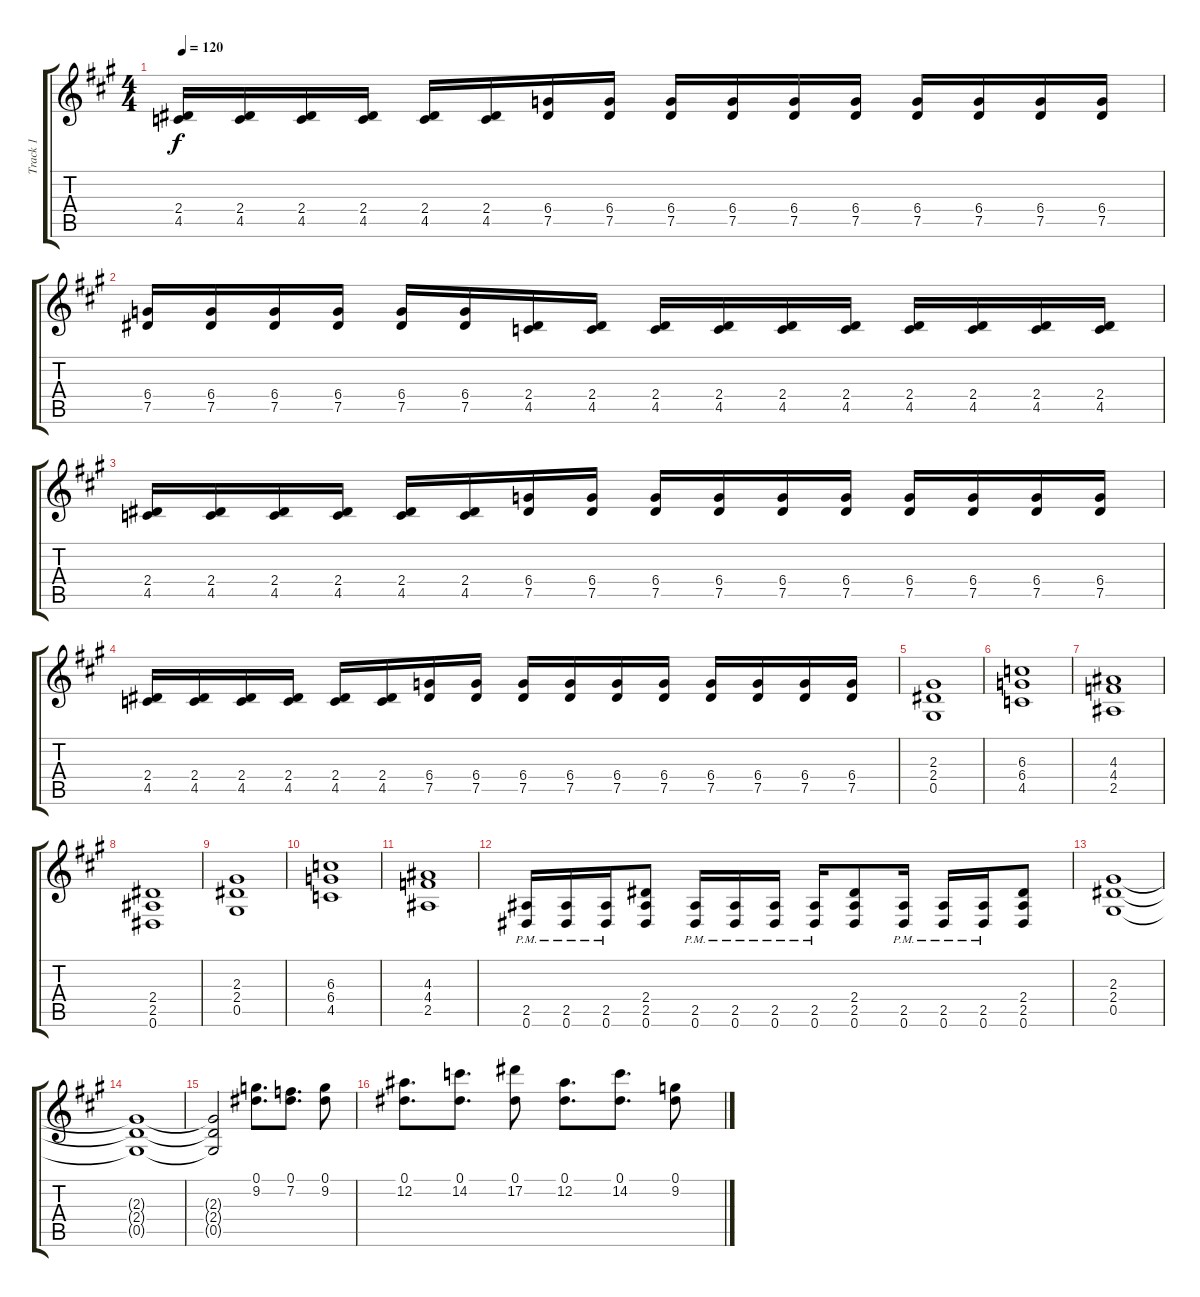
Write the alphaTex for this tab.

\track ("Track 1" "Track 1") {instrument distortionguitar}
\staff {score tabs}
\tuning (Eb4 Bb3 Gb3 Db3 Ab2 Eb2) {hide}
\ts (4 4)
\tempo 120
\clef g2
\ks a
(2.4 4.5).16{dy f} (2.4 4.5).16 (2.4 4.5).16 (2.4 4.5).16 (2.4 4.5).16 (2.4 4.5).16 (6.4 7.5).16 (6.4 7.5).16 (6.4 7.5).16 (6.4 7.5).16 (6.4 7.5).16 (6.4 7.5).16 (6.4 7.5).16 (6.4 7.5).16 (6.4 7.5).16 (6.4 7.5).16 |
(6.4 7.5).16 (6.4 7.5).16 (6.4 7.5).16 (6.4 7.5).16 (6.4 7.5).16 (6.4 7.5).16 (2.4 4.5).16 (2.4 4.5).16 (2.4 4.5).16 (2.4 4.5).16 (2.4 4.5).16 (2.4 4.5).16 (2.4 4.5).16 (2.4 4.5).16 (2.4 4.5).16 (2.4 4.5).16 |
(2.4 4.5).16 (2.4 4.5).16 (2.4 4.5).16 (2.4 4.5).16 (2.4 4.5).16 (2.4 4.5).16 (6.4 7.5).16 (6.4 7.5).16 (6.4 7.5).16 (6.4 7.5).16 (6.4 7.5).16 (6.4 7.5).16 (6.4 7.5).16 (6.4 7.5).16 (6.4 7.5).16 (6.4 7.5).16 |
(2.4 4.5).16 (2.4 4.5).16 (2.4 4.5).16 (2.4 4.5).16 (2.4 4.5).16 (2.4 4.5).16 (6.4 7.5).16 (6.4 7.5).16 (6.4 7.5).16 (6.4 7.5).16 (6.4 7.5).16 (6.4 7.5).16 (6.4 7.5).16 (6.4 7.5).16 (6.4 7.5).16 (6.4 7.5).16 |
(2.3 2.4 0.5).1 |
(6.3 6.4 4.5).1 |
(4.3 4.4 2.5).1 |
(2.4 2.5 0.6).1 |
(2.3 2.4 0.5).1 |
(6.3 6.4 4.5).1 |
(4.3 4.4 2.5).1 |
(2.5{pm} 0.6{pm}).16 (2.5{pm} 0.6{pm}).16 (2.5{pm} 0.6{pm}).16 (2.4 2.5 0.6).8 (2.5{pm} 0.6{pm}).16 (2.5{pm} 0.6{pm}).16 (2.5{pm} 0.6{pm}).16 (2.5{pm} 0.6{pm}).16 (2.4 2.5 0.6).8 (2.5{pm} 0.6{pm}).16 (2.5{pm} 0.6{pm}).16 (2.5{pm} 0.6{pm}).16 (2.4 2.5 0.6).8 |
(2.3 2.4 0.5).1 |
(2.3{t} 2.4{t} 0.5{t}).1 |
(2.3{t} 2.4{t} 0.5{t}).2 (0.1 9.2).8{d} (0.1 7.2).8{d} (0.1 9.2).8 |
(0.1 12.2).8{d} (0.1 14.2).8{d} (0.1 17.2).8 (0.1 12.2).8{d} (0.1 14.2).8{d} (0.1 9.2).8
